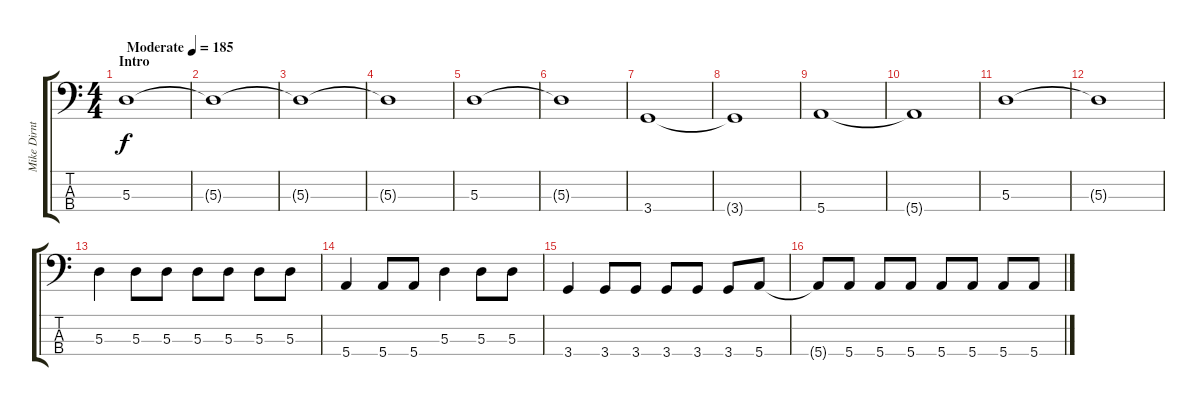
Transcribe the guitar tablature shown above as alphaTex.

\track ("Mike Dirnt - Bass" "Mike Dirnt") {instrument electricbasspick}
\staff {score tabs}
\tuning (G2 D2 A1 E1) {hide}
\ts (4 4)
\section ("" "Intro")
\tempo (185 "Moderate")
\clef f4
\ks c
5.3.1{dy f instrument electricbasspick} |
5.3{t}.1 |
5.3{t}.1 |
5.3{t}.1 |
5.3.1 |
5.3{t}.1 |
3.4.1 |
3.4{t}.1 |
5.4.1 |
5.4{t}.1 |
5.3.1 |
5.3{t}.1 |
5.3.4 5.3.8 5.3.8 5.3.8 5.3.8 5.3.8 5.3.8 |
5.4.4 5.4.8 5.4.8 5.3.4 5.3.8 5.3.8 |
3.4.4 3.4.8 3.4.8 3.4.8 3.4.8 3.4.8 5.4.8 |
5.4{t}.8 5.4.8 5.4.8 5.4.8 5.4.8 5.4.8 5.4.8 5.4.8
